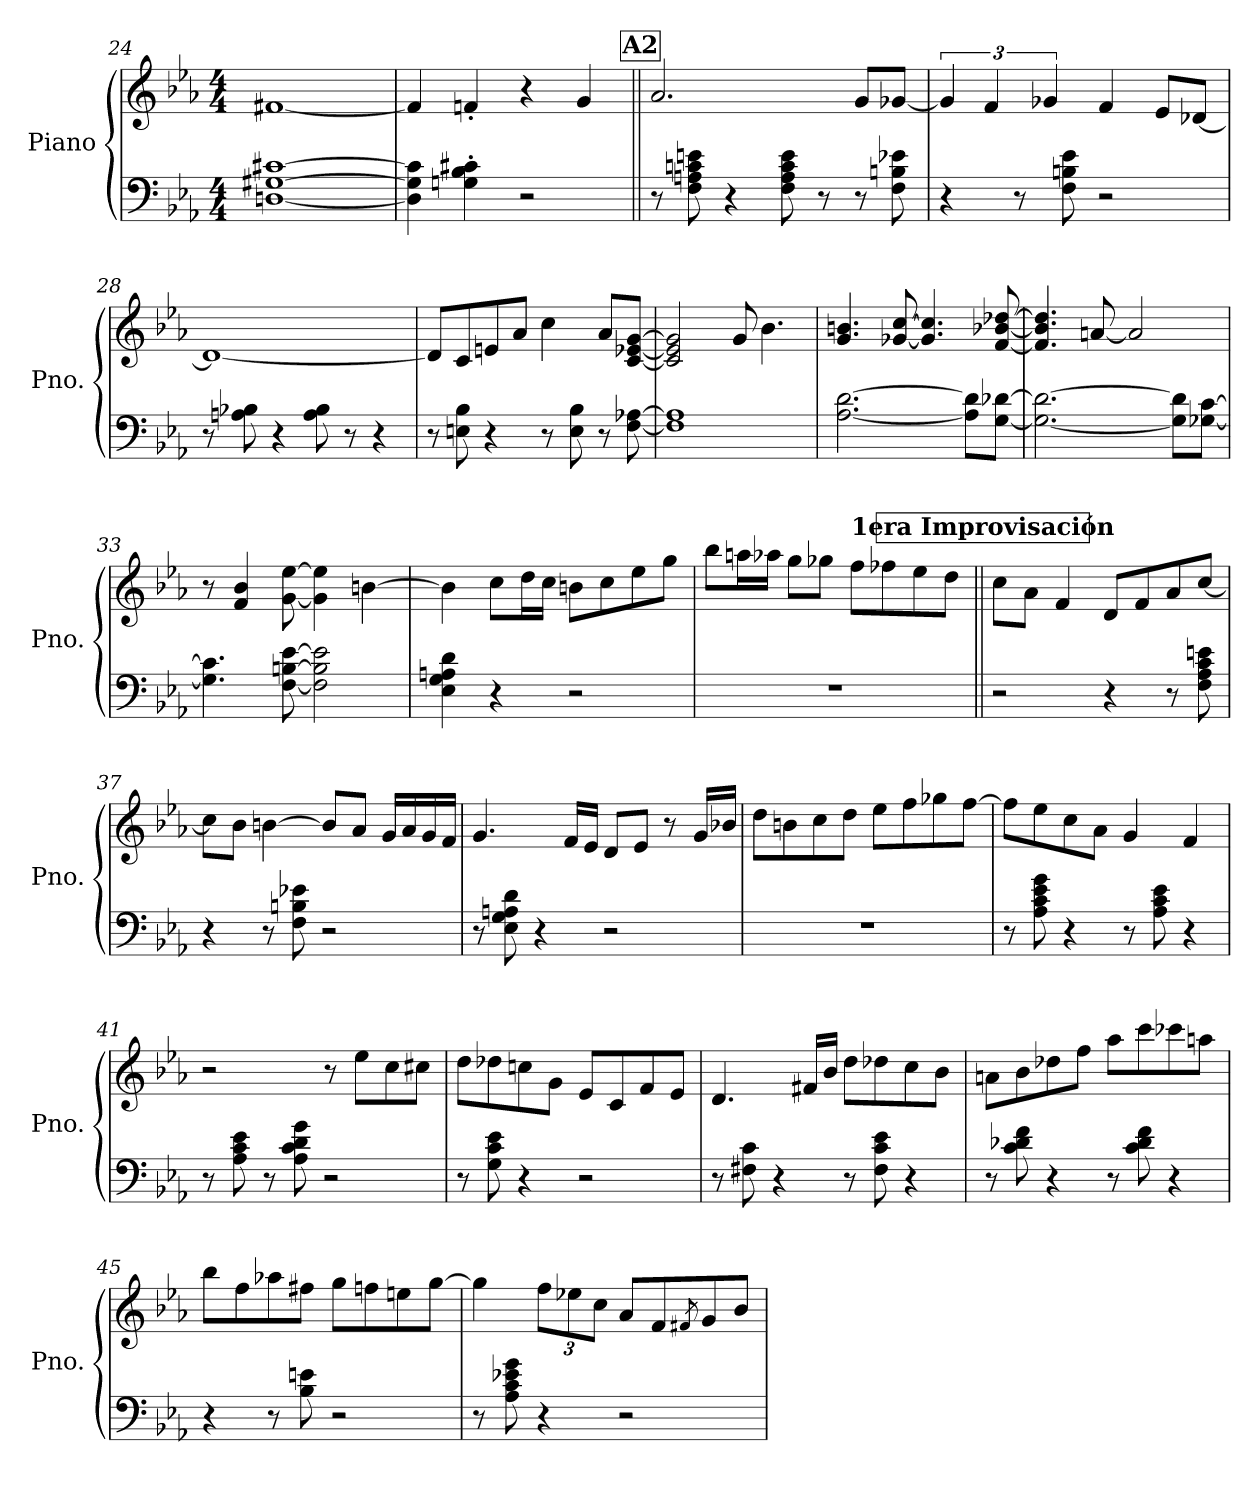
**kern	**kern
*part1	*part1
*staff2	*staff1
*I"Piano	*
*I'Pno.	*
*clefF4	*clefG2
*k[b-e-a-]	*k[b-e-a-]
*M4/4	*M4/4
=24	=24
[1Dn [1G#X [1c#X	[1f#X
=25	=25
4D\] 4G#\] 4c#\]	4f#/]
4Gn\' 4B-\' 4c#X\'	4fn'/
2r	4r
.	4g/
!!LO:LB:g=z
!!LO:REH:place=s1:a:B:fs=14:t=A2
=26||	=26||
8r	2.a-/
8F\ 8An\ 8cn\ 8en\	.
4r	.
8F\ 8A\ 8c\ 8e\	.
8r	.
8r	8g/L
8F\ 8Bn\ 8e-X\	[8g-X/J
=27	=27
4r	6g-/]
.	6f/
8r	.
.	6g-X/
8F\ 8Bn\ 8e-\	.
2r	4f/
.	8e-/L
.	[8d-X/J
=28	=28
8r	1d-_
8An\ 8B-X\	.
4r	.
8A\ 8B-\	.
8r	.
4r	.
=29	=29
8r	8d-/L]
8En\ 8B-\	8c/
4r	8en/
.	8a-/J
8r	4cc\
8E\ 8B-\	.
8r	8a-/L
[8F\ [8A-X\	[8c/ [8e-X/ [8g/J
!!LO:LB:g=z
=30	=30
1F] 1A-]	2c/] 2e-/] 2g/]
.	8g/
.	4.b-\
=31	=31
[2.A-\ [2.d\	4.g/ 4.bn/
.	[8g-X/ [8cc/
.	4.g-/] 4.cc/]
8A-\] 8d\]L	.
[8G\ [8d-X\J	[8f/ [8b-X/ [8dd-X/
=32	=32
2.G\_ 2.d-\_	4.f/] 4.b-/] 4.dd-/]
.	[8an/
.	2a/]
8G\] 8d-\]L	.
[8G-X\ [8c\J	.
=33	=33
4.G-\] 4.c\]	8r
.	4f/ 4b-/
[8F\ [8Bn\ [8e-\	[8g\ [8ee-\
2F\] 2B\] 2e-\]	4g\] 4ee-\]
.	[4bn\
!!LO:LB:g=z
=34	=34
4E-\ 4G\ 4An\ 4d\	4b\]
4r	8cc\L
.	16dd\L
.	16cc\JJ
2r	8bn\L
.	8cc\
.	8ee-\
.	8gg\J
=35	=35
1r	8bb-\L
.	16aan\L
.	16aa-X\JJ
.	8gg\L
.	8gg-X\J
.	8ff\L
.	8ff-X\
.	8ee-\
.	8dd\J
!!LO:PB:g=z
!!LO:REH:place=s1:a:B:fs=14:t=1era Improvisación
=36||	=36||
2r	8cc\L
.	8a-\J
.	4f/
4r	8d/L
.	8f/
8r	8a-/
8F\ 8A-\ 8c\ 8en\	[8cc/J
=37	=37
4r	8cc\L]
.	8b-\J
8r	[4bn\
8F\ 8Bn\ 8e-X\	.
2r	8b/L]
.	8a-/J
.	16g/LL
.	16a-/
.	16g/
.	16f/JJ
=38	=38
8r	4.g/
8E-\ 8G\ 8An\ 8d\	.
4r	.
.	16f/LL
.	16e-/JJ
2r	8d/L
.	8e-/J
.	8r
.	16g/LL
.	16b-X/JJ
=39	=39
1r	8dd\L
.	8bn\
.	8cc\
.	8dd\J
.	8ee-\L
.	8ff\
.	8gg-X\
.	[8ff\J
!!LO:LB:g=z
=40	=40
8r	8ff\L]
8A-\ 8c\ 8e-\ 8g\	8ee-\
4r	8cc\
.	8a-\J
8r	4g/
8A-\ 8c\ 8e-\	.
4r	4f/
=41	=41
8r	2r
8A-\ 8c\ 8e-\	.
8r	.
8A-\ 8c\ 8d\ 8g\	.
2r	8r
.	8ee-\L
.	8cc\
.	8cc#X\J
=42	=42
8r	8dd\L
8G\ 8c\ 8e-\	8dd-X\
4r	8ccn\
.	8g\J
2r	8e-/L
.	8c/
.	8f/
.	8e-/J
=43	=43
8r	4.d/
8F#X\ 8c\	.
4r	.
.	16f#X/LL
.	16b-/JJ
8r	8dd\L
8F#\ 8c\ 8e-\	8dd-X\
4r	8cc\
.	8b-\J
!!LO:LB:g=z
=44	=44
8r	8an\L
8c\ 8d-X\ 8f\	8b-\
4r	8dd-X\
.	8ff\J
8r	8aa-\L
8c\ 8d-\ 8f\	8ccc\
4r	8ccc-X\
.	8aan\J
=45	=45
4r	8bb-\L
.	8ff\
8r	8aa-X\
8B-\ 8en\	8ff#X\J
2r	8gg\L
.	8ffn\
.	8een\
.	[8gg\J
=46	=46
8r	4gg\]
8A-\ 8c\ 8e-X\ 8g\	.
*	*Xbrackettup
4r	12ff\L
.	12ee-X\
.	12cc\J
2r	8a-/L
.	8f/
.	8qf#X/
.	8g/
.	8b-/J
=	=
*-	*-
